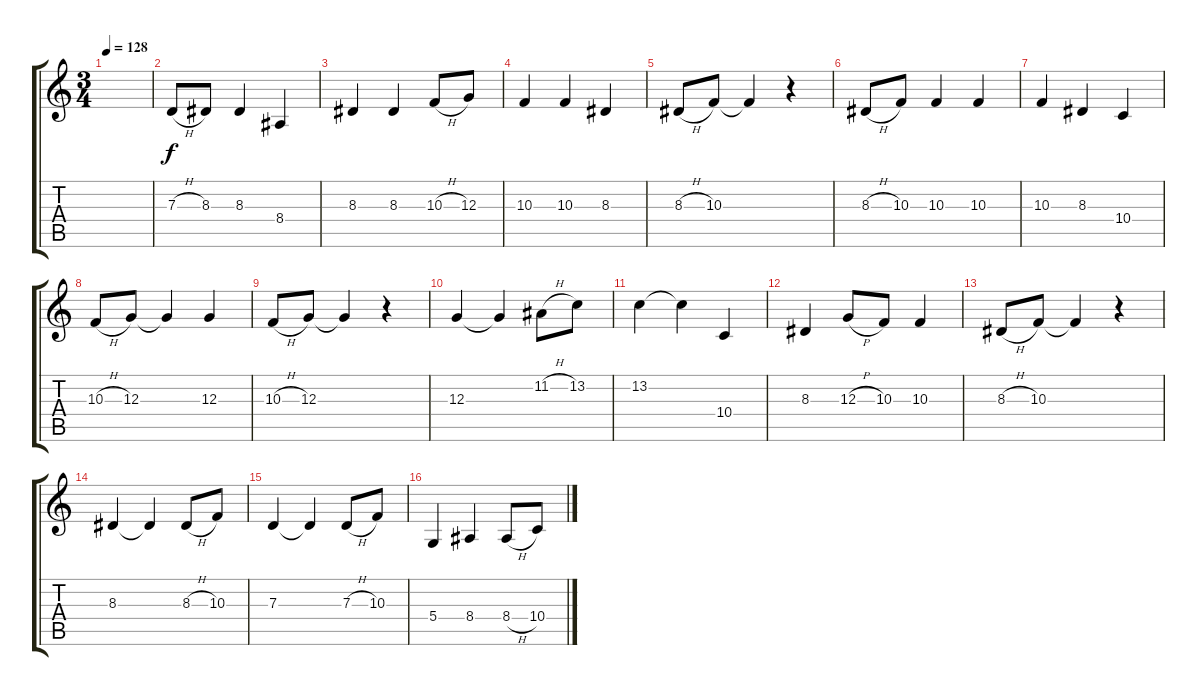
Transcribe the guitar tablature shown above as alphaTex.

\track "" {instrument pad6metallic}
\staff {score tabs}
\tuning (E4 B3 G3 D3 A2 E2) {hide}
\ts (3 4)
\tempo 128
\clef g2
\ks c
|
7.3{h}.8 8.3.8 8.3.4 8.4.4 |
8.3.4 8.3.4 10.3{h}.8 12.3.8 |
10.3.4 10.3.4 8.3.4 |
8.3{h}.8 10.3.8 10.3{t}.4 r.4 |
8.3{h}.8 10.3.8 10.3.4 10.3.4 |
10.3.4 8.3.4 10.4.4 |
10.3{h}.8 12.3.8 12.3{t}.4 12.3.4 |
10.3{h}.8 12.3.8 12.3{t}.4 r.4 |
12.3.4 12.3{t}.4 11.2{h}.8 13.2.8 |
13.2.4 13.2{t}.4 10.4.4 |
8.3.4 12.3{h}.8 10.3.8 10.3.4 |
8.3{h}.8 10.3.8 10.3{t}.4 r.4 |
8.3.4 8.3{t}.4 8.3{h}.8 10.3.8 |
7.3.4 7.3{t}.4 7.3{h}.8 10.3.8 |
5.4.4 8.4.4 8.4{h}.8 10.4.8
